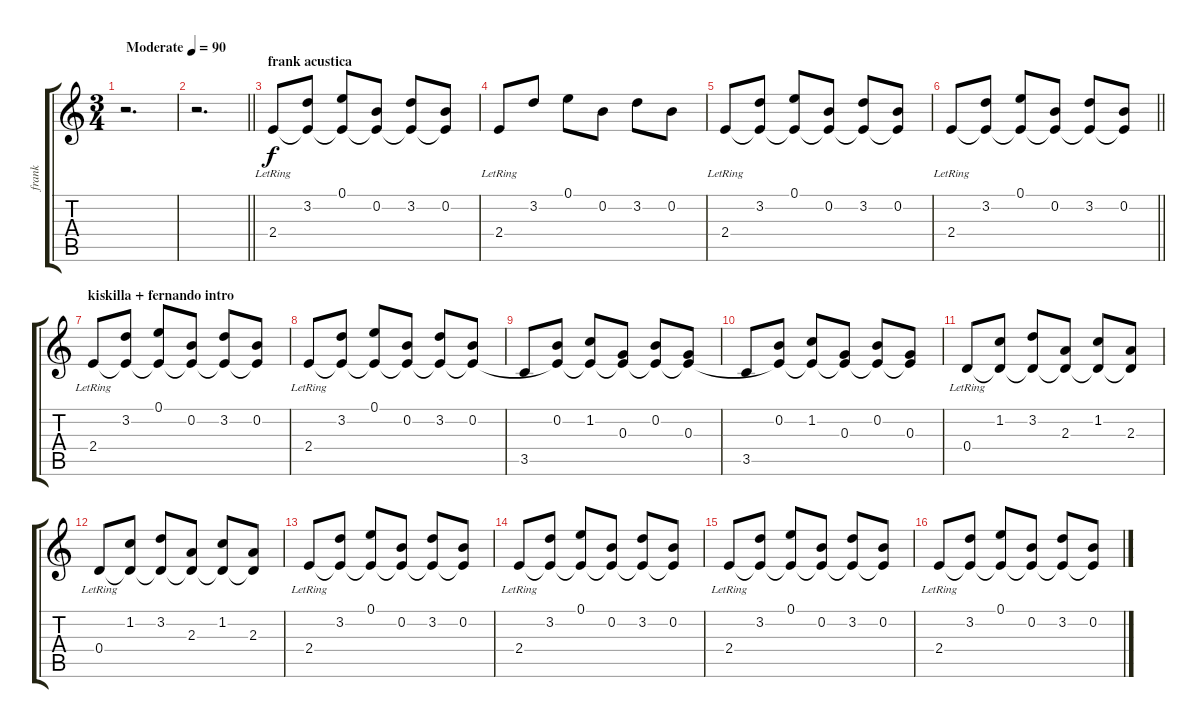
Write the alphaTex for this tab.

\track ("frank" "frank") {instrument acousticguitarnylon}
\staff {score tabs}
\tuning (E4 B3 G3 D3 A2 E2) {hide}
\ts (3 4)
\tempo (90 "Moderate")
\clef g2
\ks c
r.2{d dy f instrument acousticguitarnylon} |
\barLineRight lightlight
r.2{d} |
\section ("" "frank acustica")
2.4{lr}.8 (3.2 2.4{t}).8 (0.1 2.4{t}).8 (0.2 2.4{t}).8 (3.2 2.4{t}).8 (0.2 2.4{t}).8 |
2.4{lr}.8 3.2.8 0.1.8 0.2.8 3.2.8 0.2.8 |
2.4{lr}.8 (3.2 2.4{t}).8 (0.1 2.4{t}).8 (0.2 2.4{t}).8 (3.2 2.4{t}).8 (0.2 2.4{t}).8 |
\barLineRight lightlight
2.4{lr}.8 (3.2 2.4{t}).8 (0.1 2.4{t}).8 (0.2 2.4{t}).8 (3.2 2.4{t}).8 (0.2 2.4{t}).8 |
\section ("" "kiskilla + fernando intro")
2.4{lr}.8 (3.2 2.4{t}).8 (0.1 2.4{t}).8 (0.2 2.4{t}).8 (3.2 2.4{t}).8 (0.2 2.4{t}).8 |
2.4{lr}.8 (3.2 2.4{t}).8 (0.1 2.4{t}).8 (0.2 2.4{t}).8 (3.2 2.4{t}).8 (0.2 2.4{t}).8 |
3.5.8 (0.2 2.4{t}).8 (1.2 2.4{t}).8 (0.3 2.4{t}).8 (0.2 2.4{t}).8 (0.3 2.4{t}).8 |
3.5.8 (0.2 2.4{t}).8 (1.2 2.4{t}).8 (0.3 2.4{t}).8 (0.2 2.4{t}).8 (0.3 2.4{t}).8 |
0.4{lr}.8 (1.2 0.4{t}).8 (3.2 0.4{t}).8 (2.3 0.4{t}).8 (1.2 0.4{t}).8 (2.3 0.4{t}).8 |
0.4{lr}.8 (1.2 0.4{t}).8 (3.2 0.4{t}).8 (2.3 0.4{t}).8 (1.2 0.4{t}).8 (2.3 0.4{t}).8 |
2.4{lr}.8 (3.2 2.4{t}).8 (0.1 2.4{t}).8 (0.2 2.4{t}).8 (3.2 2.4{t}).8 (0.2 2.4{t}).8 |
2.4{lr}.8 (3.2 2.4{t}).8 (0.1 2.4{t}).8 (0.2 2.4{t}).8 (3.2 2.4{t}).8 (0.2 2.4{t}).8 |
2.4{lr}.8 (3.2 2.4{t}).8 (0.1 2.4{t}).8 (0.2 2.4{t}).8 (3.2 2.4{t}).8 (0.2 2.4{t}).8 |
2.4{lr}.8 (3.2 2.4{t}).8 (0.1 2.4{t}).8 (0.2 2.4{t}).8 (3.2 2.4{t}).8 (0.2 2.4{t}).8
